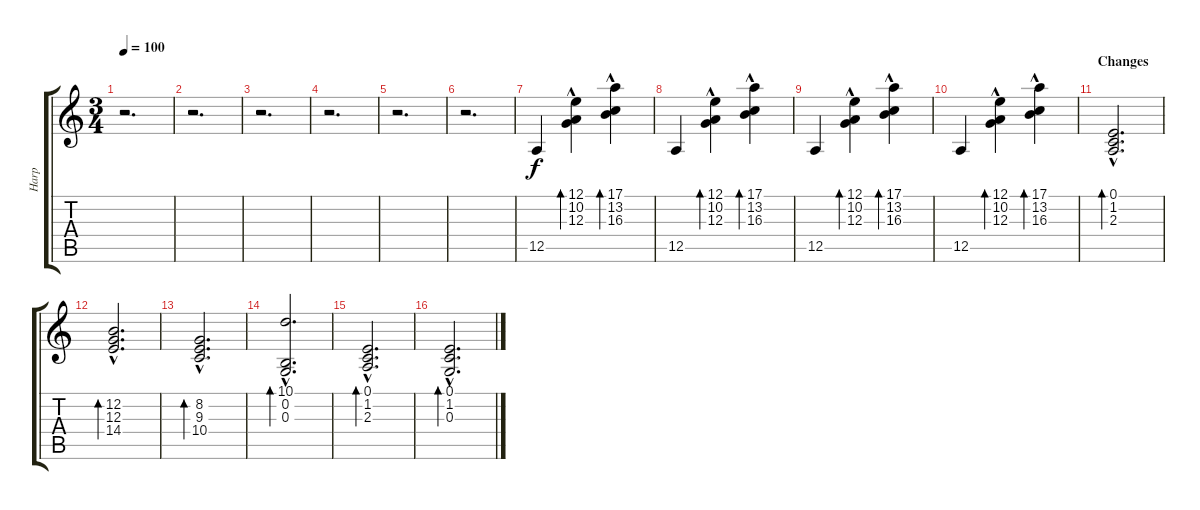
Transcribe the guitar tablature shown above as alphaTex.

\track ("Harp" "Harp") {instrument orchestralharp}
\staff {score tabs}
\tuning (E4 B3 G3 D3 A2 E2) {hide}
\ts (3 4)
\tempo 100
\clef g2
\ks c
r.2{d dy f} |
r.2{d} |
r.2{d} |
r.2{d} |
r.2{d} |
r.2{d} |
12.5.4 (12.1 10.2{hac} 12.3{hac}).4{bd 120} (17.1 13.2{hac} 16.3{hac}).4{bd 120} |
12.5.4 (12.1 10.2{hac} 12.3{hac}).4{bd 120} (17.1 13.2{hac} 16.3{hac}).4{bd 120} |
12.5.4 (12.1 10.2{hac} 12.3{hac}).4{bd 120} (17.1 13.2{hac} 16.3{hac}).4{bd 120} |
12.5.4 (12.1 10.2{hac} 12.3{hac}).4{bd 120} (17.1 13.2{hac} 16.3{hac}).4{bd 120} |
\section ("" "Changes")
(0.1 1.2 2.3{hac}).2{d bd 120} |
(12.2{hac} 12.3{hac} 14.4{hac}).2{d bd 120} |
(8.2{hac} 9.3{hac} 10.4{hac}).2{d bd 120} |
(10.1{hac} 0.2 0.3{hac}).2{d bd 120} |
(0.1 1.2 2.3{hac}).2{d bd 120} |
(0.1{hac} 1.2{hac} 0.3{hac}).2{d bd 120}
